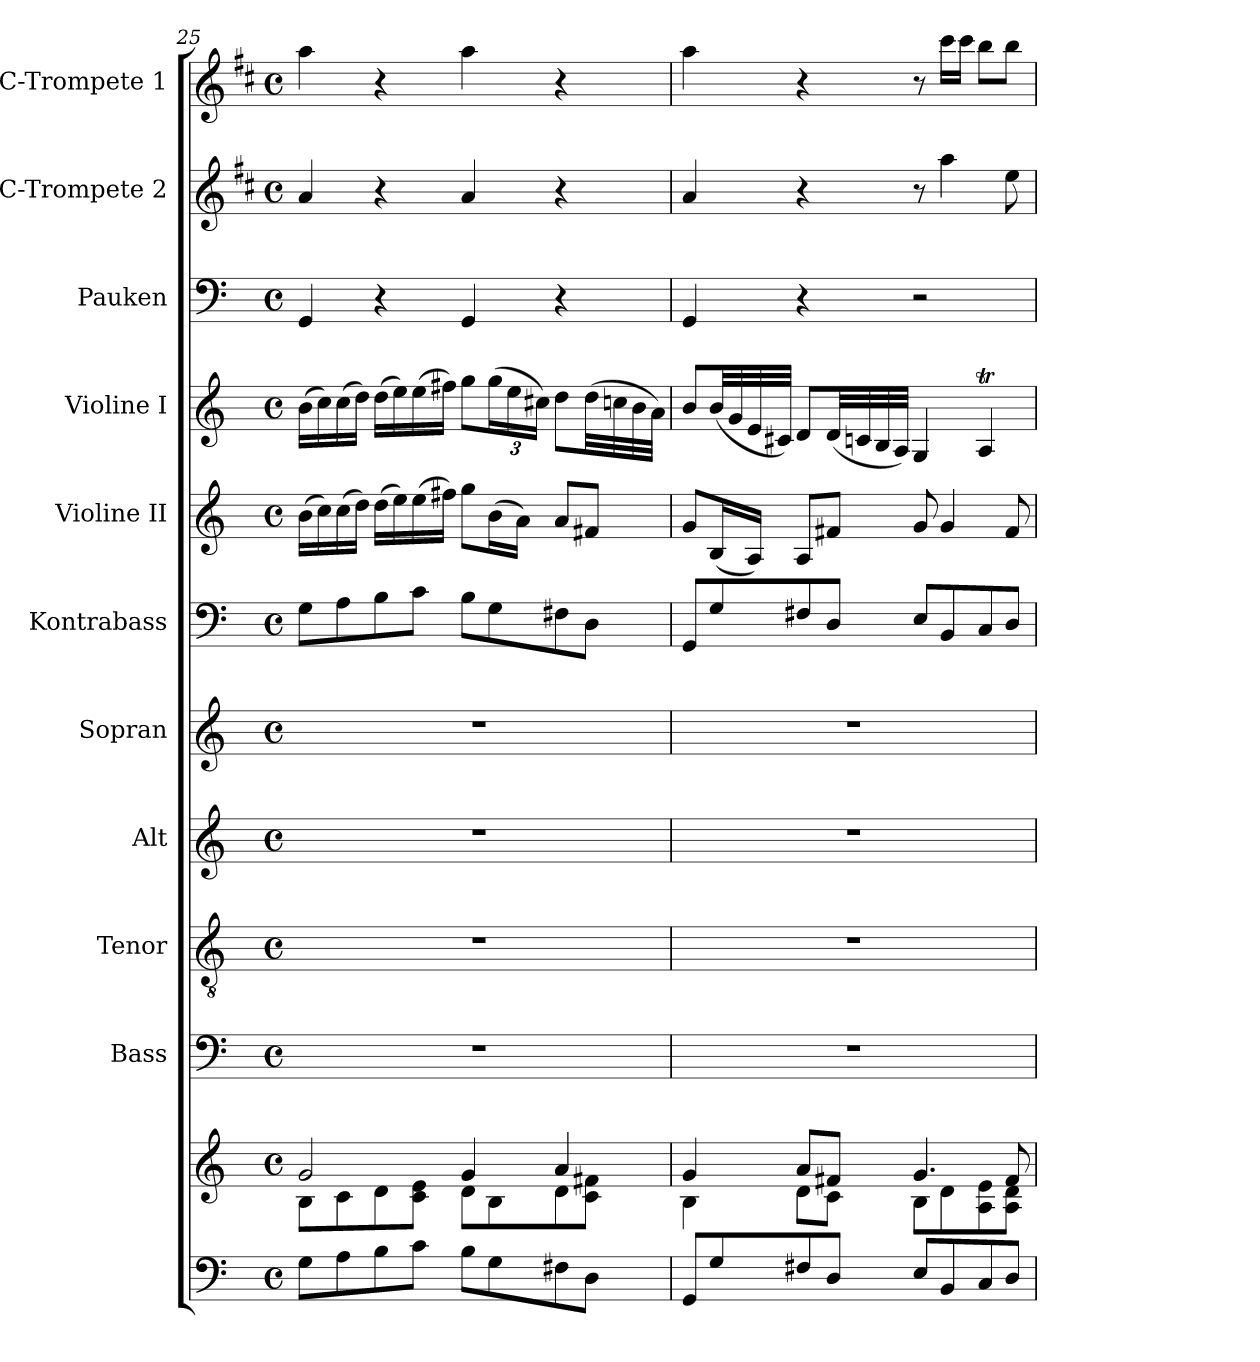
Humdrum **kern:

**kern	**kern	**kern	**kern	**kern	**kern	**kern	**kern	**kern	**kern	**kern	**kern
*part11	*part11	*part10	*part9	*part8	*part7	*part6	*part5	*part4	*part3	*part2	*part1
*staff12	*staff11	*staff10	*staff9	*staff8	*staff7	*staff6	*staff5	*staff4	*staff3	*staff2	*staff1
*	*	*I"Bass	*I"Tenor	*I"Alt	*I"Sopran	*I"Kontrabass	*I"Violine II	*I"Violine I	*I"Pauken	*I"C-Trompete 2	*I"C-Trompete 1
*	*	*I'B.	*I'T.	*I'A.	*I'S.	*I'Kb.	*I'Vl. II	*I'Vl. I	*I'Pk.	*I'C Trp. 2	*I'C Trp. 1
*clefF4	*clefG2	*clefF4	*clefGv2	*clefG2	*clefG2	*clefF4	*clefG2	*clefG2	*clefF4	*clefG2	*clefG2
*	*	*	*	*	*	*ITrd7c12	*	*	*	*ITrd1c2	*ITrd1c2
*k[]	*k[]	*k[]	*k[]	*k[]	*k[]	*k[]	*k[]	*k[]	*k[]	*k[]	*k[]
*C:	*C:	*C:	*C:	*C:	*C:	*C:	*C:	*C:	*C:	*C:	*C:
*M4/4	*M4/4	*M4/4	*M4/4	*M4/4	*M4/4	*M4/4	*M4/4	*M4/4	*M4/4	*M4/4	*M4/4
*met(c)	*met(c)	*met(c)	*met(c)	*met(c)	*met(c)	*met(c)	*met(c)	*met(c)	*met(c)	*met(c)	*met(c)
=25	=25	=25	=25	=25	=25	=25	=25	=25	=25	=25	=25
*	*^	*	*	*	*	*	*	*	*	*	*
8G\L	2g/	8B\L	1r	1r	1r	1r	8GG\L	(>16b\LL	(>16b\LL	4GG/	4g/	4gg\
.	.	.	.	.	.	.	.	16cc\)	16cc\)	.	.	.
8A\	.	8c\	.	.	.	.	8AA\	(>16cc\	(>16cc\	.	.	.
.	.	.	.	.	.	.	.	16dd\JJ)	16dd\JJ)	.	.	.
8B\	.	8d\	.	.	.	.	8BB\	(>16dd\LL	(>16dd\LL	4r	4r	4r
.	.	.	.	.	.	.	.	16ee\)	16ee\)	.	.	.
8c\J	.	8c\ 8e\J	.	.	.	.	8C\J	(>16ee\	(>16ee\	.	.	.
.	.	.	.	.	.	.	.	16ff#X\JJ)	16ff#X\JJ)	.	.	.
8B\L	4g/	8d\L	.	.	.	.	8BB\L	8gg\L	8gg\L	4GG/	4g/	4gg\
8G\	.	8B\	.	.	.	.	8GG\	(>16b\L	(>24gg\L	.	.	.
.	.	.	.	.	.	.	.	.	24ee\	.	.	.
.	.	.	.	.	.	.	.	16a\JJ)	.	.	.	.
.	.	.	.	.	.	.	.	.	24cc#X\JJ)	.	.	.
8F#X\	4a/	8d\	.	.	.	.	8FF#X\	8a/L	8dd\L	4r	4r	4r
8D\J	.	8c\ 8f#X\J	.	.	.	.	8DD\J	8f#X/J	(>32dd\LL	.	.	.
.	.	.	.	.	.	.	.	.	32ccn\	.	.	.
.	.	.	.	.	.	.	.	.	32b\	.	.	.
.	.	.	.	.	.	.	.	.	32a\JJJ)	.	.	.
=26	=26	=26	=26	=26	=26	=26	=26	=26	=26	=26	=26	=26
8GG/L	4g/	4B\	1r	1r	1r	1r	8GGG/L	8g/L	8b/L	4GG/	4g/	4gg\
8G/	.	.	.	.	.	.	8GG/	(<16B/L	(<32b/LL	.	.	.
.	.	.	.	.	.	.	.	.	32g/	.	.	.
.	.	.	.	.	.	.	.	16A/JJ)	32e/	.	.	.
.	.	.	.	.	.	.	.	.	32c#X/JJJ)	.	.	.
8F#X/	8a/L	8d\L	.	.	.	.	8FF#X/	8A/L	8d/L	4r	4r	4r
8D/J	8f#X/J	8c\J	.	.	.	.	8DD/J	8f#X/J	(<32d/LL	.	.	.
.	.	.	.	.	.	.	.	.	32cn/	.	.	.
.	.	.	.	.	.	.	.	.	32B/	.	.	.
.	.	.	.	.	.	.	.	.	32A/JJJ)	.	.	.
8E/L	4.g/	8B\L	.	.	.	.	8EE/L	8g/	4G/	2r	8r	8r
8BB/	.	8d\	.	.	.	.	8BBB/	4g/	.	.	4gg\	16bb\LL
.	.	.	.	.	.	.	.	.	.	.	.	16bb\JJ
8C/	.	8A\ 8e\	.	.	.	.	8CC/	.	4AT/	.	.	8aa\L
8D/J	8f#/	8A\ 8d\J	.	.	.	.	8DD/J	8f#/	.	.	8dd\	8aa\J
*	*v	*v	*	*	*	*	*	*	*	*	*	*
=	=	=	=	=	=	=	=	=	=	=	=
*-	*-	*-	*-	*-	*-	*-	*-	*-	*-	*-	*-
